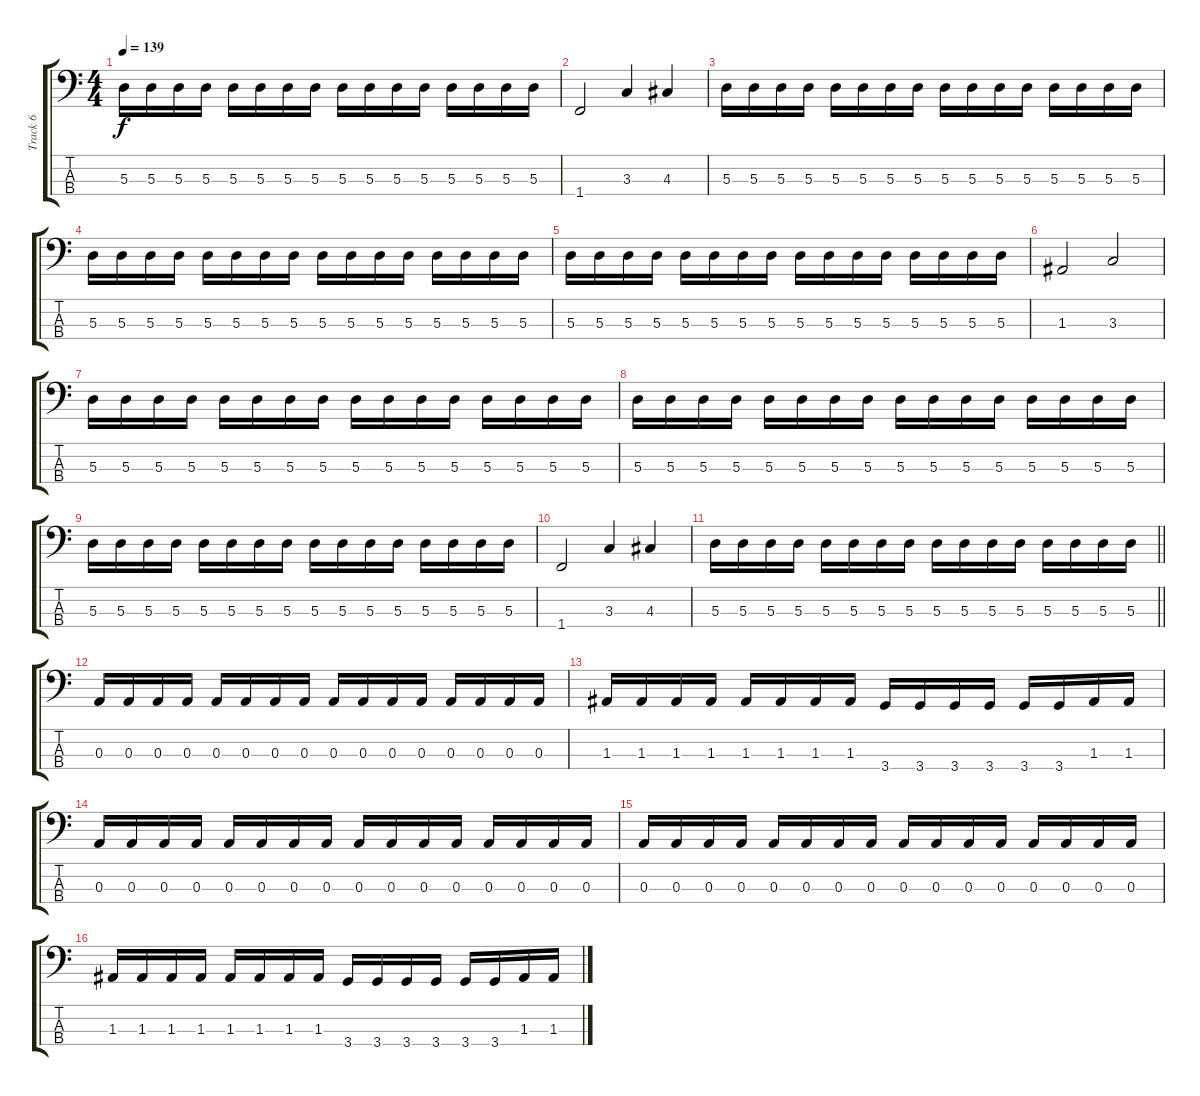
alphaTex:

\track ("Track 6" "Track 6") {instrument electricbasspick}
\staff {score tabs}
\tuning (G2 D2 A1 E1) {hide}
\ts (4 4)
\tempo 139
\clef f4
\ks c
5.3.16{dy f} 5.3.16 5.3.16 5.3.16 5.3.16 5.3.16 5.3.16 5.3.16 5.3.16 5.3.16 5.3.16 5.3.16 5.3.16 5.3.16 5.3.16 5.3.16 |
1.4.2 3.3.4 4.3.4 |
5.3.16 5.3.16 5.3.16 5.3.16 5.3.16 5.3.16 5.3.16 5.3.16 5.3.16 5.3.16 5.3.16 5.3.16 5.3.16 5.3.16 5.3.16 5.3.16 |
5.3.16 5.3.16 5.3.16 5.3.16 5.3.16 5.3.16 5.3.16 5.3.16 5.3.16 5.3.16 5.3.16 5.3.16 5.3.16 5.3.16 5.3.16 5.3.16 |
5.3.16 5.3.16 5.3.16 5.3.16 5.3.16 5.3.16 5.3.16 5.3.16 5.3.16 5.3.16 5.3.16 5.3.16 5.3.16 5.3.16 5.3.16 5.3.16 |
1.3.2 3.3.2 |
5.3.16 5.3.16 5.3.16 5.3.16 5.3.16 5.3.16 5.3.16 5.3.16 5.3.16 5.3.16 5.3.16 5.3.16 5.3.16 5.3.16 5.3.16 5.3.16 |
5.3.16 5.3.16 5.3.16 5.3.16 5.3.16 5.3.16 5.3.16 5.3.16 5.3.16 5.3.16 5.3.16 5.3.16 5.3.16 5.3.16 5.3.16 5.3.16 |
5.3.16 5.3.16 5.3.16 5.3.16 5.3.16 5.3.16 5.3.16 5.3.16 5.3.16 5.3.16 5.3.16 5.3.16 5.3.16 5.3.16 5.3.16 5.3.16 |
1.4.2 3.3.4 4.3.4 |
\barLineRight lightlight
5.3.16 5.3.16 5.3.16 5.3.16 5.3.16 5.3.16 5.3.16 5.3.16 5.3.16 5.3.16 5.3.16 5.3.16 5.3.16 5.3.16 5.3.16 5.3.16 |
0.3.16 0.3.16 0.3.16 0.3.16 0.3.16 0.3.16 0.3.16 0.3.16 0.3.16 0.3.16 0.3.16 0.3.16 0.3.16 0.3.16 0.3.16 0.3.16 |
1.3.16 1.3.16 1.3.16 1.3.16 1.3.16 1.3.16 1.3.16 1.3.16 3.4.16 3.4.16 3.4.16 3.4.16 3.4.16 3.4.16 1.3.16 1.3.16 |
0.3.16 0.3.16 0.3.16 0.3.16 0.3.16 0.3.16 0.3.16 0.3.16 0.3.16 0.3.16 0.3.16 0.3.16 0.3.16 0.3.16 0.3.16 0.3.16 |
0.3.16 0.3.16 0.3.16 0.3.16 0.3.16 0.3.16 0.3.16 0.3.16 0.3.16 0.3.16 0.3.16 0.3.16 0.3.16 0.3.16 0.3.16 0.3.16 |
1.3.16 1.3.16 1.3.16 1.3.16 1.3.16 1.3.16 1.3.16 1.3.16 3.4.16 3.4.16 3.4.16 3.4.16 3.4.16 3.4.16 1.3.16 1.3.16
